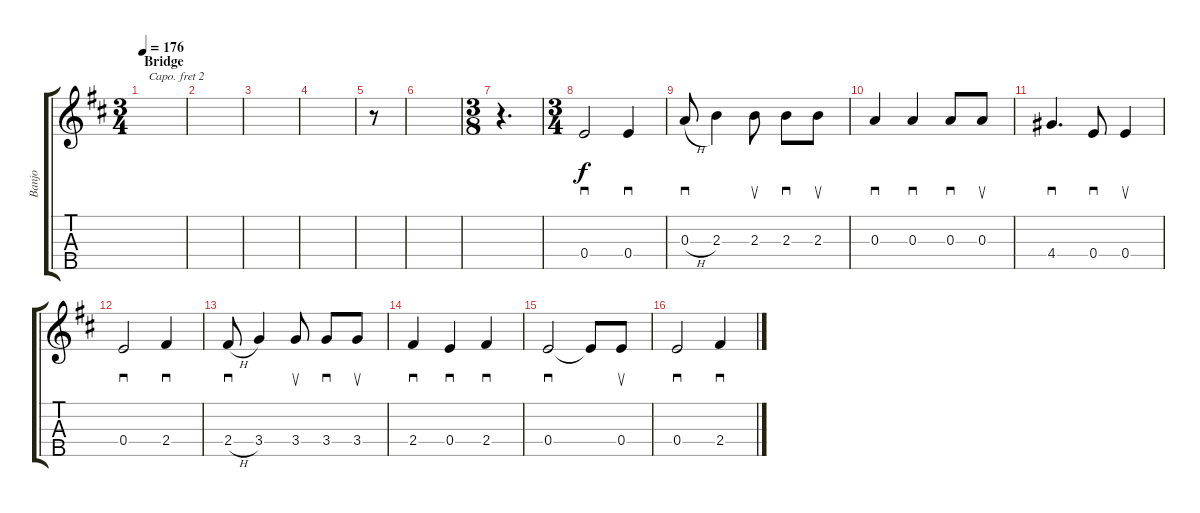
\track ("Banjo" "Banjo") {instrument banjo}
\staff {score tabs}
\capo 2
\tuning (D4 B3 G3 D3 G4) {hide}
\displaytranspose 12
\ts (3 4)
\section ("" "Bridge")
\tempo 176
\clef g2
\ks d
|
|
|
|
r.8 |
|
\ts (3 8)
r.4{d} |
\ts (3 4)
0.4.2{sd} 0.4.4{sd} |
0.3{h}.8{sd} 2.3.4 2.3.8{su} 2.3.8{sd} 2.3.8{su} |
0.3.4{sd} 0.3.4{sd} 0.3.8{sd} 0.3.8{su} |
4.4.4{d sd} 0.4.8{sd} 0.4.4{su} |
0.4.2{sd} 2.4.4{sd} |
2.4{h}.8{sd} 3.4.4 3.4.8{su} 3.4.8{sd} 3.4.8{su} |
2.4.4{sd} 0.4.4{sd} 2.4.4{sd} |
0.4.2{sd} 0.4{t}.8 0.4.8{su} |
0.4.2{sd} 2.4.4{sd}
